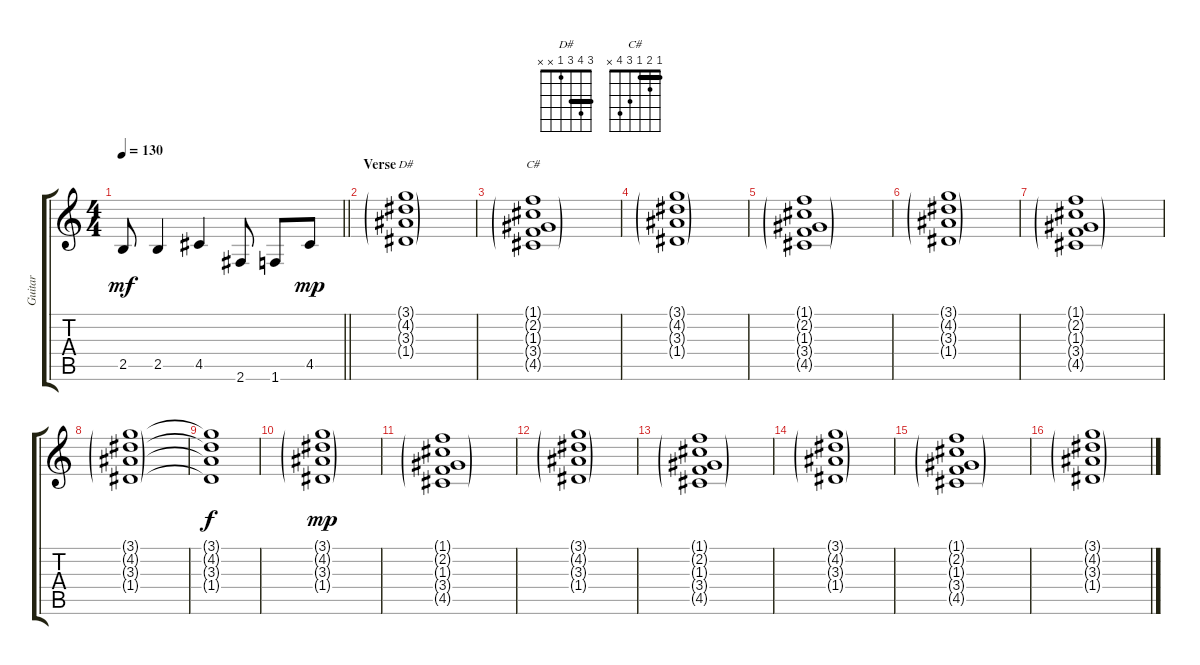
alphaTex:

\track ("Guitar" "Guitar") {instrument distortionguitar}
\staff {score tabs}
\tuning (E4 B3 G3 D3 A2 E2) {hide}
\chord ("D#" 3 4 3 1 x x) {barre 3}
\chord ("C#" 1 2 1 3 4 x) {barre 1}
\ts (4 4)
\tempo 130
\clef g2
\barLineRight lightlight
\ks c
2.5.8{dy mf} 2.5.4 4.5.4 2.6.8 1.6.8 4.5.8{dy mp} |
\section ("" "Verse")
(3.1{g} 4.2{g} 3.3{g} 1.4{g}).1{ch "D#" instrument acousticguitarsteel} |
(1.1{g} 2.2{g} 1.3{g} 3.4{g} 4.5{g}).1{ch "C#"} |
(3.1{g} 4.2{g} 3.3{g} 1.4{g}).1 |
(1.1{g} 2.2{g} 1.3{g} 3.4{g} 4.5{g}).1 |
(3.1{g} 4.2{g} 3.3{g} 1.4{g}).1 |
(1.1{g} 2.2{g} 1.3{g} 3.4{g} 4.5{g}).1 |
(3.1{g} 4.2{g} 3.3{g} 1.4{g}).1 |
(3.1{t} 4.2{t} 3.3{t} 1.4{t}).1{dy f} |
(3.1{g} 4.2{g} 3.3{g} 1.4{g}).1{dy mp instrument acousticguitarsteel} |
(1.1{g} 2.2{g} 1.3{g} 3.4{g} 4.5{g}).1 |
(3.1{g} 4.2{g} 3.3{g} 1.4{g}).1 |
(1.1{g} 2.2{g} 1.3{g} 3.4{g} 4.5{g}).1 |
(3.1{g} 4.2{g} 3.3{g} 1.4{g}).1 |
(1.1{g} 2.2{g} 1.3{g} 3.4{g} 4.5{g}).1 |
(3.1{g} 4.2{g} 3.3{g} 1.4{g}).1
